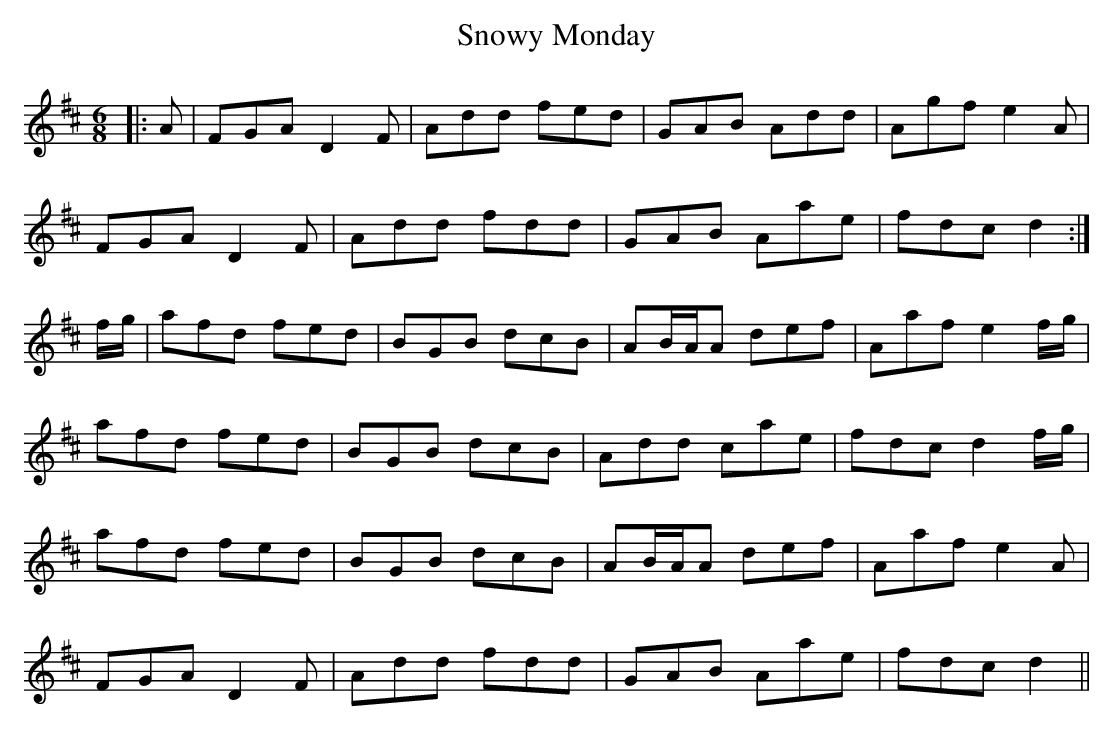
X:1
T: Snowy Monday
M: 6/8
L: 1/8
K:Dmaj
|:A|FGA D2F|Add fed|GAB Add|Agf e2A|
FGA D2F|Add fdd|GAB Aae|fdc d2:|
f/2g/2|afd fed|BGB dcB|AB/2A/2A def|Aaf e2f/2g/2|
afd fed|BGB dcB|Add cae|fdc d2f/2g/2|
afd fed|BGB dcB|AB/2A/2A def|Aaf e2A|
FGA D2F|Add fdd|GAB Aae|fdc d2||
